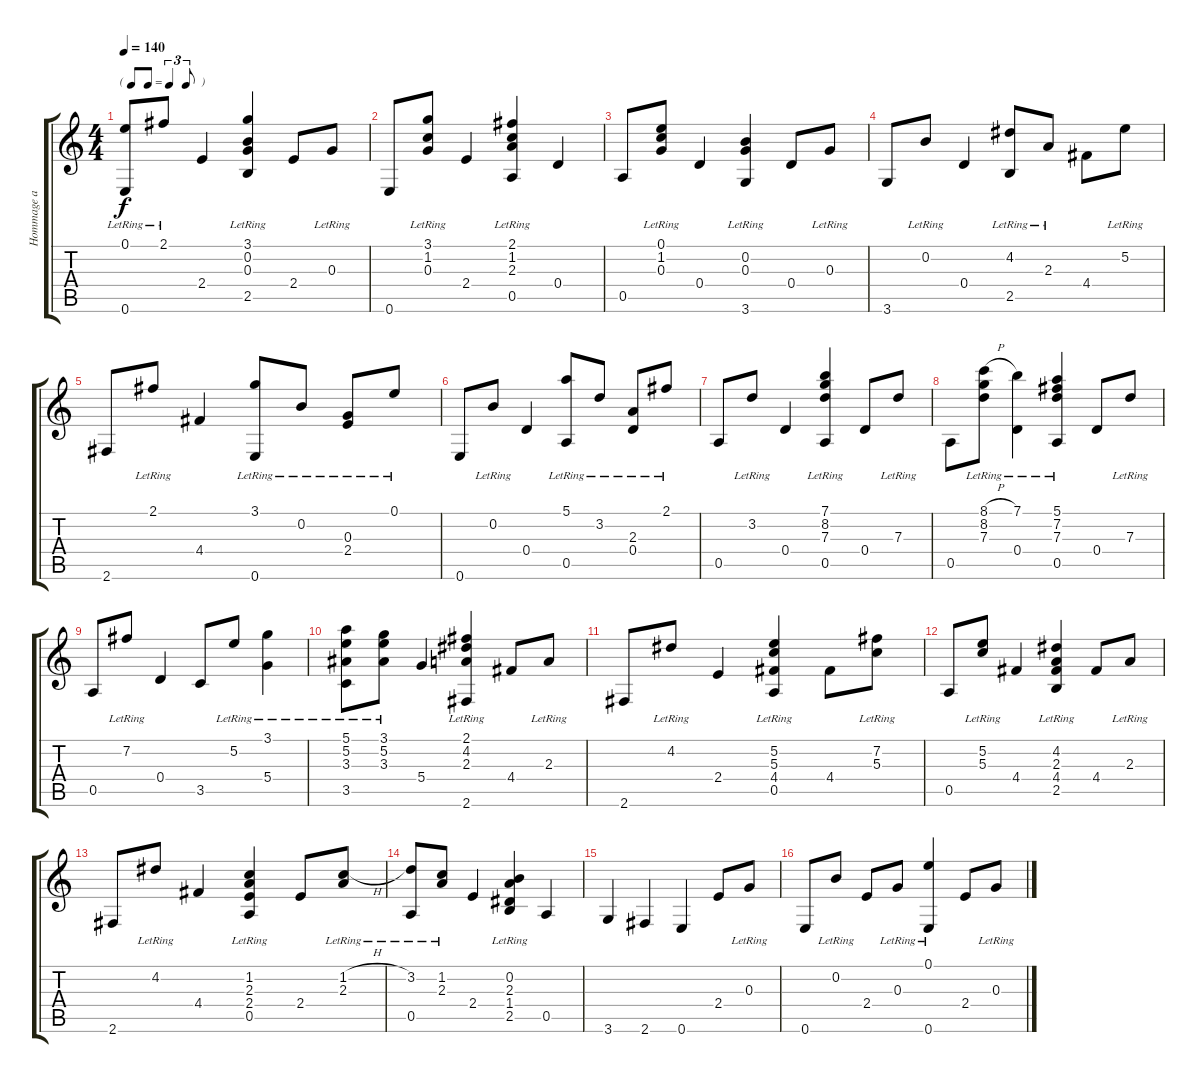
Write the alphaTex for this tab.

\track ("Hommage a Marcel DADI" "Hommage a ") {instrument acousticguitarnylon}
\staff {score tabs}
\tuning (E4 B3 G3 D3 A2 E2) {hide}
\ts (4 4)
\tf triplet8th
\tempo 140
\clef g2
\ks c
(0.1{lr} 0.6).8{dy f} 2.1{lr}.8 2.4.4 (3.1{lr} 0.2{lr} 0.3{lr} 2.5).4 2.4.8 0.3{lr}.8 |
0.6.8 (3.1{lr} 1.2{lr} 0.3{lr}).8 2.4.4 (2.1{lr} 1.2{lr} 2.3{lr} 0.5).4 0.4.4 |
0.5.8 (0.1{lr} 1.2{lr} 0.3{lr}).8 0.4.4 (0.2{lr} 0.3{lr} 3.6).4 0.4.8 0.3{lr}.8 |
3.6.8 0.2{lr}.8 0.4.4 (4.2{lr} 2.5).8 2.3{lr}.8 4.4.8 5.2{lr}.8 |
2.6.8 2.1{lr}.8 4.4.4 (3.1{lr} 0.6).8 0.2{lr}.8 (0.3{lr} 2.4).8 0.1{lr}.8 |
0.6.8 0.2{lr}.8 0.4.4 (5.1{lr} 0.5).8 3.2{lr}.8 (2.3{lr} 0.4).8 2.1{lr}.8 |
0.5.8 3.2{lr}.8 0.4.4 (7.1{lr} 8.2{lr} 7.3{lr} 0.5).4 0.4.8 7.3{lr}.8 |
0.5.8 (8.1{h} 8.2{lr} 7.3{lr}).8 (7.1{lr} 0.4).4 (5.1{lr} 7.2{lr} 7.3{lr} 0.5).4 0.4.8 7.3{lr}.8 |
0.5.8 7.2{lr}.8 0.4.4 3.5.8 5.2{lr}.8 (3.1{lr} 5.4).4 |
(5.1{lr} 5.2{lr} 3.3{lr} 3.5).8 (3.1{lr} 5.2{lr} 3.3{lr}).8 5.4.4 (2.1{lr} 4.2{lr} 2.3{lr} 2.6).4 4.4.8 2.3{lr}.8 |
2.6.8 4.2{lr}.8 2.4.4 (5.2{lr} 5.3{lr} 4.4 0.5).4 4.4.8 (7.2{lr} 5.3{lr}).8 |
0.5.8 (5.2{lr} 5.3{lr}).8 4.4.4 (4.2{lr} 2.3{lr} 4.4 2.5).4 4.4.8 2.3{lr}.8 |
2.6.8 4.2{lr}.8 4.4.4 (1.2{lr} 2.3{lr} 2.4 0.5).4 2.4.8 (1.2{h} 2.3{lr}).8 |
(3.2{lr} 0.5).8 (1.2{lr} 2.3{lr}).8 2.4.4 (0.2{lr} 2.3{lr} 1.4 2.5).4 0.5.4 |
3.6.4 2.6.4 0.6.4 2.4.8 0.3{lr}.8 |
0.6.8 0.2{lr}.8 2.4.8 0.3{lr}.8 (0.1{lr} 0.6).4 2.4.8 0.3{lr}.8
